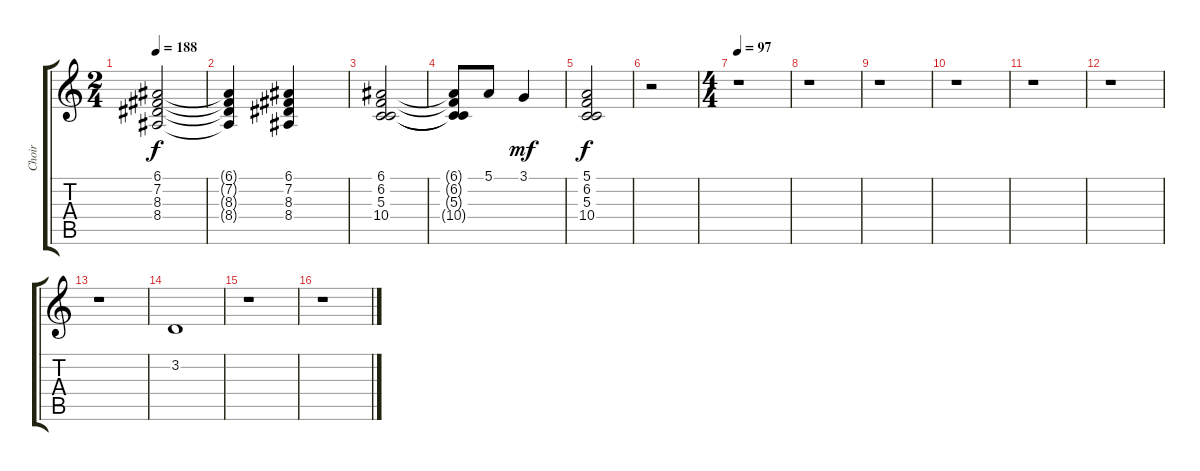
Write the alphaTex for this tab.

\track ("Choir" "Choir") {instrument choiraahs}
\staff {score tabs}
\tuning (E4 B3 G3 D3 A2 E2) {hide}
\ts (2 4)
\tempo 188
\clef g2
\ks c
(6.1 7.2 8.3 8.4).2{dy f} |
(6.1{t} 7.2{t} 8.3{t} 8.4{t}).4 (6.1 7.2 8.3 8.4).4 |
(6.1 6.2 5.3 10.4).2 |
(6.1{t} 6.2{t} 5.3{t} 10.4{t}).8 5.1.8 3.1.4{dy mf} |
(5.1 6.2 5.3 10.4).2{dy f} |
r.2 |
\ts (4 4)
\tempo 97
r.1 |
r.1 |
r.1 |
r.1 |
r.1 |
r.1 |
r.1 |
3.2.1{instrument reversecymbal} |
r.1 |
r.1
